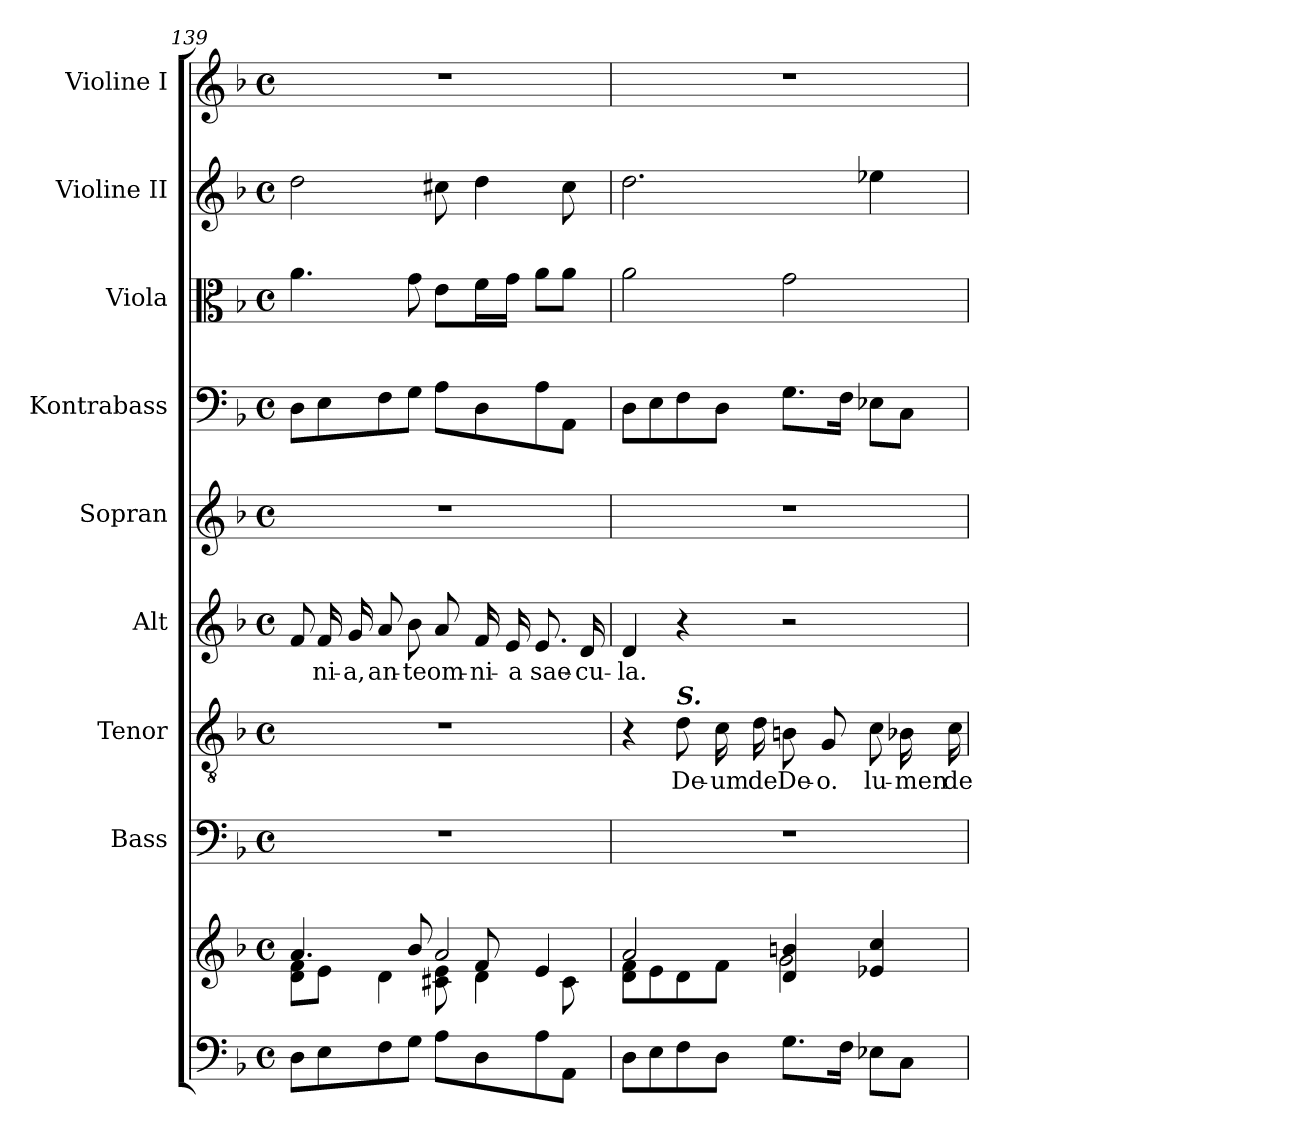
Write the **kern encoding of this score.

**kern	**kern	**kern	**kern	**text	**kern	**text	**kern	**kern	**kern	**kern	**kern
*part9	*part9	*part8	*part7	*part7	*part6	*part6	*part5	*part4	*part3	*part2	*part1
*staff10	*staff9	*staff8	*staff7	*staff7	*staff6	*staff6	*staff5	*staff4	*staff3	*staff2	*staff1
*	*	*I"Bass	*I"Tenor	*	*I"Alt	*	*I"Sopran	*I"Kontrabass	*I"Viola	*I"Violine II	*I"Violine I
*	*	*I'B.	*I'T.	*	*I'A.	*	*I'S.	*I'Kb.	*I'Vla.	*I'Vl. II	*I'Vl. I
*clefF4	*clefG2	*clefF4	*clefGv2	*	*clefG2	*	*clefG2	*clefF4	*clefC3	*clefG2	*clefG2
*	*	*	*	*	*	*	*	*ITrd7c12	*	*	*
*k[b-]	*k[b-]	*k[b-]	*k[b-]	*	*k[b-]	*	*k[b-]	*k[b-]	*k[b-]	*k[b-]	*k[b-]
*F:	*F:	*F:	*F:	*	*F:	*	*F:	*F:	*F:	*F:	*F:
*M4/4	*M4/4	*M4/4	*M4/4	*	*M4/4	*	*M4/4	*M4/4	*M4/4	*M4/4	*M4/4
*met(c)	*met(c)	*met(c)	*met(c)	*	*met(c)	*	*met(c)	*met(c)	*met(c)	*met(c)	*met(c)
=139	=139	=139	=139	=139	=139	=139	=139	=139	=139	=139	=139
*	*^	*	*	*	*	*	*	*	*	*	*
*	*	*^	*	*	*	*	*	*	*	*	*	*
8D\L	4.a/	8d\ 8f\L	2ryy	1r	1r	.	8f/	.	1r	8DD\L	4.a\	2dd\	1r
!	!	!	!	!	!	!	!	!LO:LY:b	!	!	!	!	!
8E\	.	8e\J	.	.	.	.	16f/	-ni-	.	8EE\	.	.	.
!	!	!	!	!	!	!	!	!LO:LY:b	!	!	!	!	!
.	.	.	.	.	.	.	16g/	-a,	.	.	.	.	.
!	!	!	!	!	!	!	!	!LO:LY:b	!	!	!	!	!
8F\	.	4d\	.	.	.	.	8a/	an-	.	8FF\	.	.	.
!	!	!	!	!	!	!	!	!LO:LY:b	!	!	!	!	!
8G\J	8b-/	.	.	.	.	.	8b-\	-te	.	8GG\J	8g\	.	.
!	!	!	!	!	!	!	!	!LO:LY:b	!	!	!	!	!
8A\L	2a/	8c#X\ 8e\	8ryy	.	.	.	8a/	om-	.	8AA\L	8e\L	8cc#X\	.
!	!	!	!	!	!	!	!	!LO:LY:b	!	!	!	!	!
8D\	.	4d\	8f/	.	.	.	16f/	-ni-	.	8DD\	16f\L	4dd\	.
!	!	!	!	!	!	!	!	!LO:LY:b	!	!	!	!	!
.	.	.	.	.	.	.	16e/	-a	.	.	16g\JJ	.	.
!	!	!	!	!	!	!	!	!LO:LY:b	!	!	!	!	!
8A\	.	.	4e/	.	.	.	8.e/	sae-	.	8AA\	8a\L	.	.
8AA\J	.	8c#\	.	.	.	.	.	.	.	8AAA\J	8a\J	8cc#\	.
!	!	!	!	!	!	!	!	!LO:LY:b	!	!	!	!	!
.	.	.	.	.	.	.	16d/	-cu-	.	.	.	.	.
*	*	*v	*v	*	*	*	*	*	*	*	*	*	*
!!LO:PB:g=z
=140	=140	=140	=140	=140	=140	=140	=140	=140	=140	=140	=140	=140
!	!	!	!	!	!	!	!LO:LY:b	!	!	!	!	!
8D\L	2a/	8d\ 8f\L	1r	4r	.	4d/	-la.	1r	8DD\L	2a\	2.dd\	1r
8E\	.	8e\	.	.	.	.	.	.	8EE\	.	.	.
!	!	!	!	!LO:TX:a:Bi:t=S.	!	!	!	!	!	!	!	!
!	!	!	!	!	!LO:LY:b	!	!	!	!	!	!	!
8F\	.	8d\	.	8d\	De-	4r	.	.	8FF\	.	.	.
!	!	!	!	!	!LO:LY:b	!	!	!	!	!	!	!
8D\J	.	8f\J	.	16c\	-um	.	.	.	8DD\J	.	.	.
!	!	!	!	!	!LO:LY:b	!	!	!	!	!	!	!
.	.	.	.	16d\	de	.	.	.	.	.	.	.
!	!	!	!	!	!LO:LY:b	!	!	!	!	!	!	!
8.G\L	4d/ 4bn/	2g\	.	8Bn\	De-	2r	.	.	8.GG\L	2g\	.	.
!	!	!	!	!	!LO:LY:b	!	!	!	!	!	!	!
.	.	.	.	8G/	-o.	.	.	.	.	.	.	.
16F\Jk	.	.	.	.	.	.	.	.	16FF\Jk	.	.	.
!	!	!	!	!	!LO:LY:b	!	!	!	!	!	!	!
8E-X\L	4e-X/ 4cc/	.	.	8c\	lu-	.	.	.	8EE-X\L	.	4ee-X\	.
!	!	!	!	!	!LO:LY:b	!	!	!	!	!	!	!
8C\J	.	.	.	16B-X\	-men	.	.	.	8CC\J	.	.	.
!	!	!	!	!	!LO:LY:b	!	!	!	!	!	!	!
.	.	.	.	16c\	de	.	.	.	.	.	.	.
*	*v	*v	*	*	*	*	*	*	*	*	*	*
=	=	=	=	=	=	=	=	=	=	=	=
*-	*-	*-	*-	*-	*-	*-	*-	*-	*-	*-	*-
